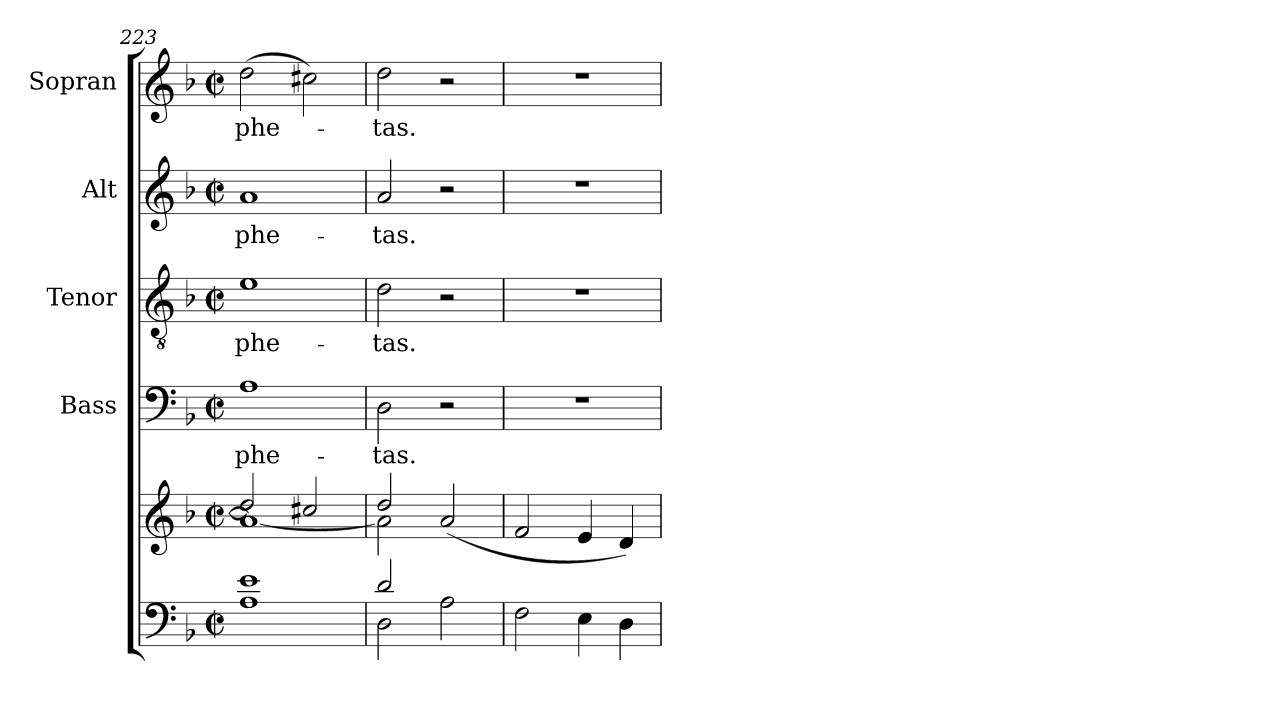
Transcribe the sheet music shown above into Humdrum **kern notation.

**kern	**kern	**kern	**text	**kern	**text	**kern	**text	**kern	**text
*part5	*part5	*part4	*part4	*part3	*part3	*part2	*part2	*part1	*part1
*staff6	*staff5	*staff4	*staff4	*staff3	*staff3	*staff2	*staff2	*staff1	*staff1
*	*	*I"Bass	*	*I"Tenor	*	*I"Alt	*	*I"Sopran	*
*	*	*I'B.	*	*I'T.	*	*I'A.	*	*I'S.	*
*clefF4	*clefG2	*clefF4	*	*clefGv2	*	*clefG2	*	*clefG2	*
*k[b-]	*k[b-]	*k[b-]	*	*k[b-]	*	*k[b-]	*	*k[b-]	*
*F:	*F:	*F:	*	*F:	*	*F:	*	*F:	*
*M2/2	*M2/2	*M2/2	*	*M2/2	*	*M2/2	*	*M2/2	*
*met(c|)	*met(c|)	*met(c|)	*	*met(c|)	*	*met(c|)	*	*met(c|)	*
=223	=223	=223	=223	=223	=223	=223	=223	=223	=223
*^	*^	*	*	*	*	*	*	*	*
!	!	!	!	!	!LO:LY:b	!	!LO:LY:b	!	!LO:LY:b	!	!LO:LY:b
1e	1A	2dd/]	1a_	1A	-phe-	1e	-phe-	1a	-phe-	(>2dd\	-phe-
.	.	2cc#X/	.	.	.	.	.	.	.	2cc#X\)	.
=224	=224	=224	=224	=224	=224	=224	=224	=224	=224	=224	=224
!	!	!	!	!	!LO:LY:b	!	!LO:LY:b	!	!LO:LY:b	!	!LO:LY:b
2d/	2D\	2dd/	2a\]	2D\	-tas.	2d\	-tas.	2a/	-tas.	2dd\	-tas.
2ryy	2A\	(<2a/	2ryy	2r	.	2r	.	2r	.	2r	.
*v	*v	*	*	*	*	*	*	*	*	*	*
*	*v	*v	*	*	*	*	*	*	*	*
!!LO:PB:g=z
=225	=225	=225	=225	=225	=225	=225	=225	=225	=225
2F\	2f/	1r	.	1r	.	1r	.	1r	.
4E\	4e/	.	.	.	.	.	.	.	.
4D\	4d/)	.	.	.	.	.	.	.	.
=	=	=	=	=	=	=	=	=	=
*-	*-	*-	*-	*-	*-	*-	*-	*-	*-
